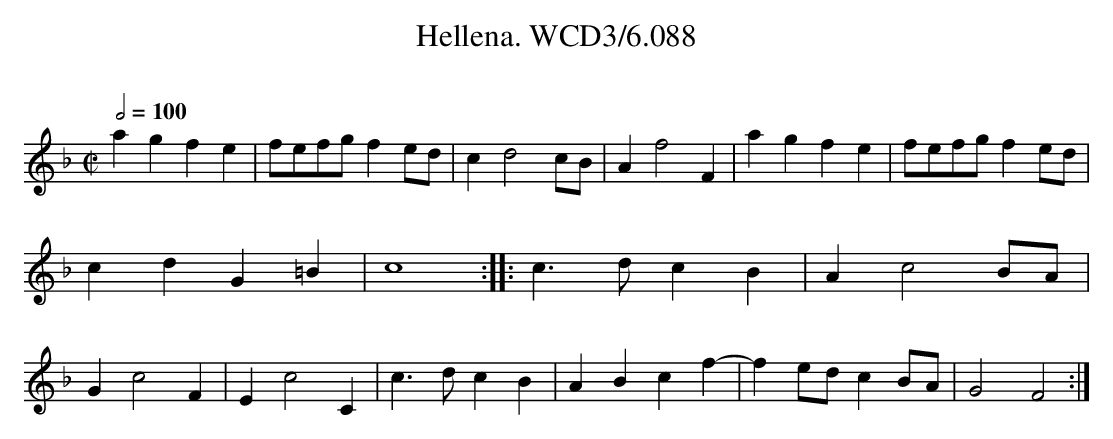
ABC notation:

X:1
T:Hellena. WCD3/6.088
O:
M:C|
L:1/4
Q:1/2=100
K:F
agfe|f/e/f/g/ f e/d/|c d2 c/B/|A f2 F|agfe|f/e/f/g/ f e/d/|
cdG=B|c4::c3/ d/ cB|A c2 B/A/|
G c2 F|E c2 C|c3/ d/ cB|ABcf-|f e/d/ c B/A/|G2 F2:|
